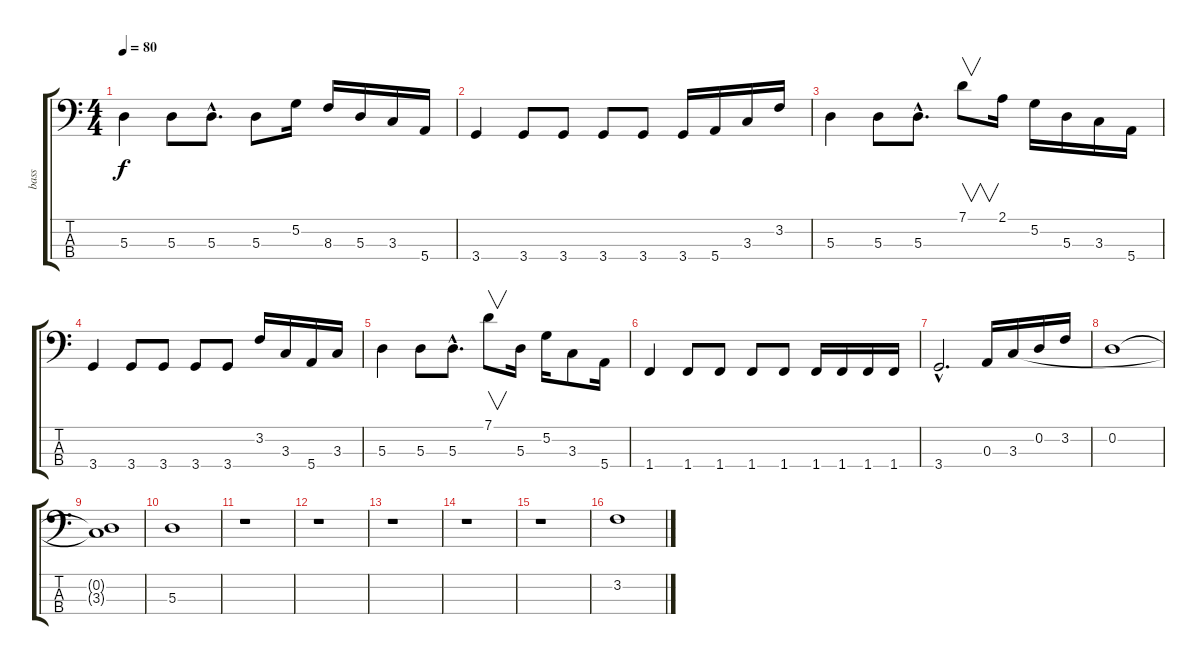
\track ("bass" "bass") {instrument electricbassfinger}
\staff {score tabs}
\tuning (G2 D2 A1 E1) {hide}
\ts (4 4)
\tempo 80
\clef f4
\ks c
5.3.4{dy f} 5.3.8 5.3{hac}.8{d} 5.3.8 5.2.16 8.3.16 5.3.16 3.3.16 5.4.16 |
3.4.4 3.4.8 3.4.8 3.4.8 3.4.8 3.4.16 5.4.16 3.3.16 3.2.16 |
5.3.4 5.3.8 5.3{hac}.8{d} 7.1.8{v} 2.1.16 5.2.16 5.3.16 3.3.16 5.4.16 |
3.4.4 3.4.8 3.4.8 3.4.8 3.4.8 3.2.16 3.3.16 5.4.16 3.3.16 |
5.3.4 5.3.8 5.3{hac}.8{d} 7.1.8{v} 5.3.16 5.2.16 3.3.8 5.4.16 |
1.4.4 1.4.8 1.4.8 1.4.8 1.4.8 1.4.16 1.4.16 1.4.16 1.4.16 |
3.4{hac}.2{d} 0.3.16 3.3.16 0.2.16 3.2.16 |
0.2.1 |
(0.2{t} 3.3{t}).1 |
5.3.1 |
r.1 |
r.1 |
r.1 |
r.1 |
r.1 |
3.2.1
